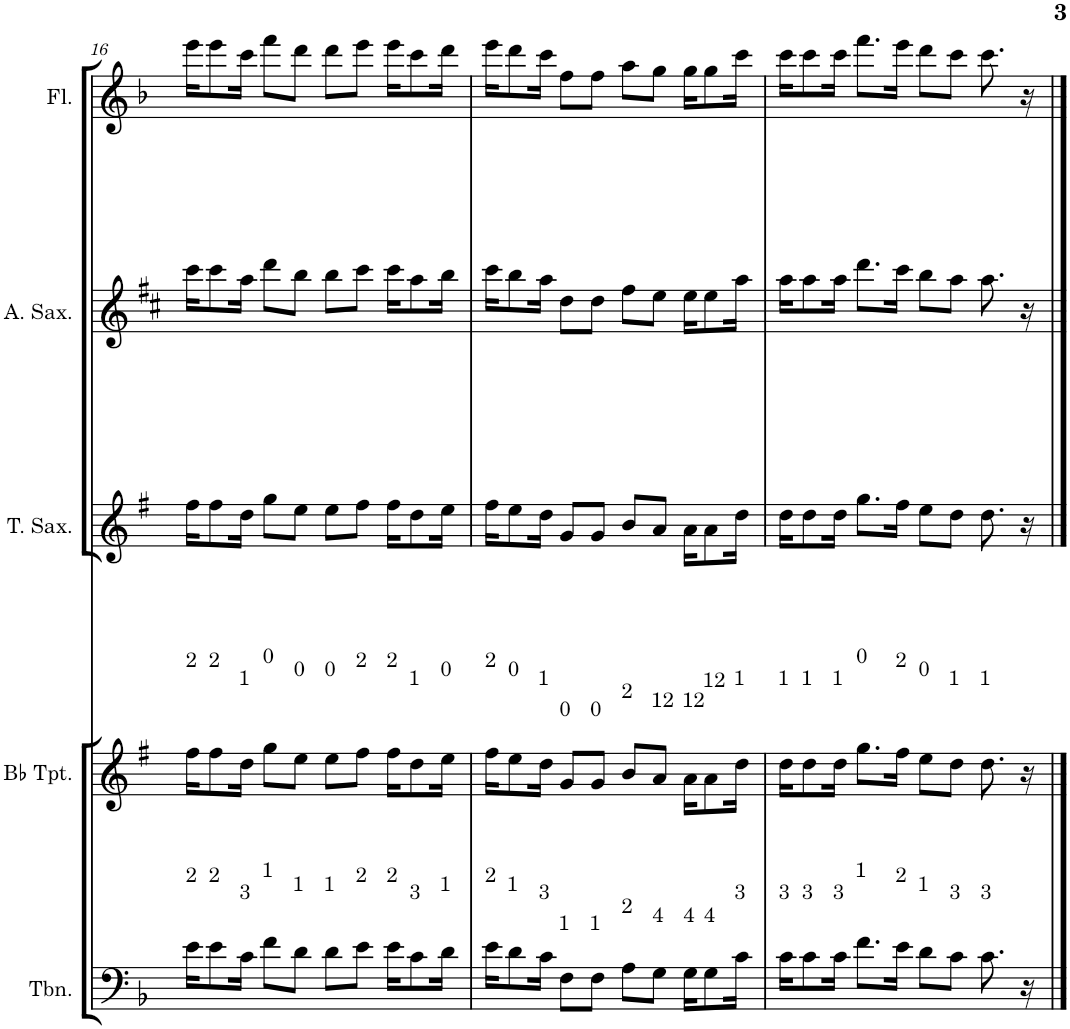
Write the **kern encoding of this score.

**kern	**kern	**kern	**kern	**kern
*part5	*part4	*part3	*part2	*part1
*staff5	*staff4	*staff3	*staff2	*staff1
*I"Trombone	*I"Bb Trumpet	*I"Tenor Saxophone	*I"Alto Saxophone	*I"Flute
*I'Tbn.	*I'Bb Tpt.	*I'T. Sax.	*I'A. Sax.	*I'Fl.
!!LO:PB:g=z
*clefF4	*clefG2	*clefG2	*clefG2	*clefG2
*	*Trd1c2	*Trd8c14	*Trd5c9	*
*k[b-]	*k[f#]	*k[f#]	*k[f#c#]	*k[b-]
*M4/4	*M4/4	*M4/4	*M4/4	*M4/4
*met(c)	*met(c)	*met(c)	*met(c)	*met(c)
=16	=16	=16	=16	=16
!	!LO:TX:a:t=2	!	!	!
!LO:TX:a:t=2	!	!	!	!
16e\KL	16ff#\KL	16ff#\KL	16ccc#\KL	16eee\KL
!	!LO:TX:a:t=2	!	!	!
!LO:TX:a:t=2	!	!	!	!
8e\	8ff#\	8ff#\	8ccc#\	8eee\
!	!LO:TX:a:t=1	!	!	!
!LO:TX:a:t=3	!	!	!	!
16c\Jk	16dd\Jk	16dd\Jk	16aa\Jk	16ccc\Jk
!	!LO:TX:a:t=0	!	!	!
!LO:TX:a:t=1	!	!	!	!
8f\L	8gg\L	8gg\L	8ddd\L	8fff\L
!	!LO:TX:a:t=0	!	!	!
!LO:TX:a:t=1	!	!	!	!
8d\J	8ee\J	8ee\J	8bb\J	8ddd\J
!	!LO:TX:a:t=0	!	!	!
!LO:TX:a:t=1	!	!	!	!
8d\L	8ee\L	8ee\L	8bb\L	8ddd\L
!	!LO:TX:a:t=2	!	!	!
!LO:TX:a:t=2	!	!	!	!
8e\J	8ff#\J	8ff#\J	8ccc#\J	8eee\J
!	!LO:TX:a:t=2	!	!	!
!LO:TX:a:t=2	!	!	!	!
16e\KL	16ff#\KL	16ff#\KL	16ccc#\KL	16eee\KL
!	!LO:TX:a:t=1	!	!	!
!LO:TX:a:t=3	!	!	!	!
8c\	8dd\	8dd\	8aa\	8ccc\
!	!LO:TX:a:t=0	!	!	!
!LO:TX:a:t=1	!	!	!	!
16d\Jk	16ee\Jk	16ee\Jk	16bb\Jk	16ddd\Jk
=17	=17	=17	=17	=17
!	!LO:TX:a:t=2	!	!	!
!LO:TX:a:t=2	!	!	!	!
16e\KL	16ff#\KL	16ff#\KL	16ccc#\KL	16eee\KL
!	!LO:TX:a:t=0	!	!	!
!LO:TX:a:t=1	!	!	!	!
8d\	8ee\	8ee\	8bb\	8ddd\
!	!LO:TX:a:t=1	!	!	!
!LO:TX:a:t=3	!	!	!	!
16c\Jk	16dd\Jk	16dd\Jk	16aa\Jk	16ccc\Jk
!	!LO:TX:a:t=0	!	!	!
!LO:TX:a:t=1	!	!	!	!
8F\L	8g/L	8g/L	8dd\L	8ff\L
!	!LO:TX:a:t=0	!	!	!
!LO:TX:a:t=1	!	!	!	!
8F\J	8g/J	8g/J	8dd\J	8ff\J
!	!LO:TX:a:t=2	!	!	!
!LO:TX:a:t=2	!	!	!	!
8A\L	8b/L	8b/L	8ff#\L	8aa\L
!	!LO:TX:a:t=12	!	!	!
!LO:TX:a:t=4	!	!	!	!
8G\J	8a/J	8a/J	8ee\J	8gg\J
!	!LO:TX:a:t=12	!	!	!
!LO:TX:a:t=4	!	!	!	!
16G\KL	16a\KL	16a\KL	16ee\KL	16gg\KL
!	!LO:TX:a:t=12	!	!	!
!LO:TX:a:t=4	!	!	!	!
8G\	8a\	8a\	8ee\	8gg\
!	!LO:TX:a:t=1	!	!	!
!LO:TX:a:t=3	!	!	!	!
16c\Jk	16dd\Jk	16dd\Jk	16aa\Jk	16ccc\Jk
=18	=18	=18	=18	=18
!	!LO:TX:a:t=1	!	!	!
!LO:TX:a:t=3	!	!	!	!
16c\KL	16dd\KL	16dd\KL	16aa\KL	16ccc\KL
!	!LO:TX:a:t=1	!	!	!
!LO:TX:a:t=3	!	!	!	!
8c\	8dd\	8dd\	8aa\	8ccc\
!	!LO:TX:a:t=1	!	!	!
!LO:TX:a:t=3	!	!	!	!
16c\Jk	16dd\Jk	16dd\Jk	16aa\Jk	16ccc\Jk
!	!LO:TX:a:t=0	!	!	!
!LO:TX:a:t=1	!	!	!	!
8.f\L	8.gg\L	8.gg\L	8.ddd\L	8.fff\L
!	!LO:TX:a:t=2	!	!	!
!LO:TX:a:t=2	!	!	!	!
16e\Jk	16ff#\Jk	16ff#\Jk	16ccc#\Jk	16eee\Jk
!	!LO:TX:a:t=0	!	!	!
!LO:TX:a:t=1	!	!	!	!
8d\L	8ee\L	8ee\L	8bb\L	8ddd\L
!	!LO:TX:a:t=1	!	!	!
!LO:TX:a:t=3	!	!	!	!
8c\J	8dd\J	8dd\J	8aa\J	8ccc\J
!	!LO:TX:a:t=1	!	!	!
!LO:TX:a:t=3	!	!	!	!
8.c\	8.dd\	8.dd\	8.aa\	8.ccc\
16r	16r	16r	16r	16r
==	==	==	==	==
*-	*-	*-	*-	*-
